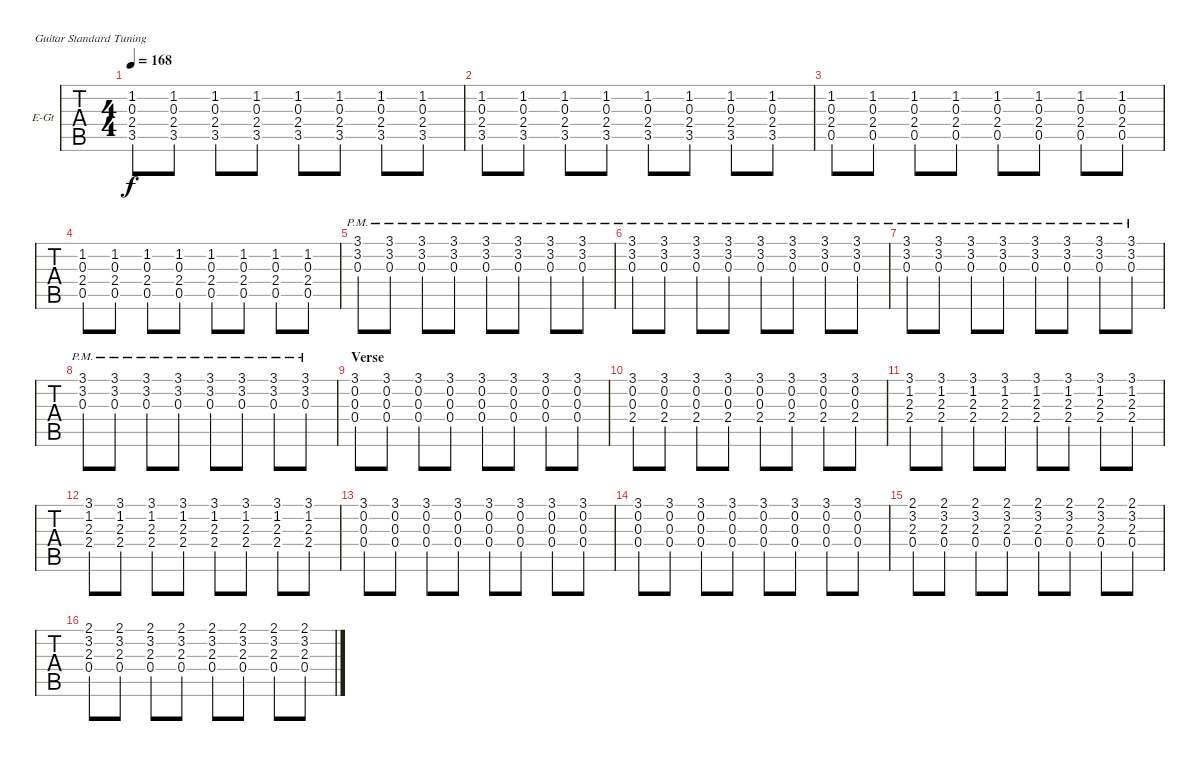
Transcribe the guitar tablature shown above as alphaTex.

\bracketExtendMode groupsimilarinstruments
\firstSystemTrackNameOrientation horizontal
\otherSystemsTrackNameOrientation horizontal
\track ("Nick" "E-Gt") {instrument overdrivenguitar}
\staff {tabs}
\tuning (E4 B3 G3 D3 A2 E2)
\ts (4 4)
\tempo 168
\clef g2
\ks c
(1.2 0.3 2.4 3.5).8{dy f} (1.2 0.3 2.4 3.5).8 (1.2 0.3 2.4 3.5).8 (1.2 0.3 2.4 3.5).8 (1.2 0.3 2.4 3.5).8 (1.2 0.3 2.4 3.5).8 (1.2 0.3 2.4 3.5).8 (1.2 0.3 2.4 3.5).8 |
(1.2 0.3 2.4 3.5).8 (1.2 0.3 2.4 3.5).8 (1.2 0.3 2.4 3.5).8 (1.2 0.3 2.4 3.5).8 (1.2 0.3 2.4 3.5).8 (1.2 0.3 2.4 3.5).8 (1.2 0.3 2.4 3.5).8 (1.2 0.3 2.4 3.5).8 |
(1.2 0.3 2.4 0.5).8 (1.2 0.3 2.4 0.5).8 (1.2 0.3 2.4 0.5).8 (1.2 0.3 2.4 0.5).8 (1.2 0.3 2.4 0.5).8 (1.2 0.3 2.4 0.5).8 (1.2 0.3 2.4 0.5).8 (1.2 0.3 2.4 0.5).8 |
(1.2 0.3 2.4 0.5).8 (1.2 0.3 2.4 0.5).8 (1.2 0.3 2.4 0.5).8 (1.2 0.3 2.4 0.5).8 (1.2 0.3 2.4 0.5).8 (1.2 0.3 2.4 0.5).8 (1.2 0.3 2.4 0.5).8 (1.2 0.3 2.4 0.5).8 |
(3.1{pm} 3.2{pm} 0.3{pm}).8 (3.1{pm} 3.2{pm} 0.3{pm}).8 (3.1{pm} 3.2{pm} 0.3{pm}).8 (3.1{pm} 3.2{pm} 0.3{pm}).8 (3.1{pm} 3.2{pm} 0.3{pm}).8 (3.1{pm} 3.2{pm} 0.3{pm}).8 (3.1{pm} 3.2{pm} 0.3{pm}).8 (3.1{pm} 3.2{pm} 0.3{pm}).8 |
(3.1{pm} 3.2{pm} 0.3{pm}).8 (3.1{pm} 3.2{pm} 0.3{pm}).8 (3.1{pm} 3.2{pm} 0.3{pm}).8 (3.1{pm} 3.2{pm} 0.3{pm}).8 (3.1{pm} 3.2{pm} 0.3{pm}).8 (3.1{pm} 3.2{pm} 0.3{pm}).8 (3.1{pm} 3.2{pm} 0.3{pm}).8 (3.1{pm} 3.2{pm} 0.3{pm}).8 |
(3.1{pm} 3.2{pm} 0.3{pm}).8 (3.1{pm} 3.2{pm} 0.3{pm}).8 (3.1{pm} 3.2{pm} 0.3{pm}).8 (3.1{pm} 3.2{pm} 0.3{pm}).8 (3.1{pm} 3.2{pm} 0.3{pm}).8 (3.1{pm} 3.2{pm} 0.3{pm}).8 (3.1{pm} 3.2{pm} 0.3{pm}).8 (3.1{pm} 3.2{pm} 0.3{pm}).8 |
(3.1{pm} 3.2{pm} 0.3{pm}).8 (3.1{pm} 3.2{pm} 0.3{pm}).8 (3.1{pm} 3.2{pm} 0.3{pm}).8 (3.1{pm} 3.2{pm} 0.3{pm}).8 (3.1{pm} 3.2{pm} 0.3{pm}).8 (3.1{pm} 3.2{pm} 0.3{pm}).8 (3.1{pm} 3.2{pm} 0.3{pm}).8 (3.1{pm} 3.2{pm} 0.3{pm}).8 |
\section ("" "Verse")
(3.1 0.2 0.3 0.4).8 (3.1 0.2 0.3 0.4).8 (3.1 0.2 0.3 0.4).8 (3.1 0.2 0.3 0.4).8 (3.1 0.2 0.3 0.4).8 (3.1 0.2 0.3 0.4).8 (3.1 0.2 0.3 0.4).8 (3.1 0.2 0.3 0.4).8 |
(3.1 0.2 0.3 2.4).8 (3.1 0.2 0.3 2.4).8 (3.1 0.2 0.3 2.4).8 (3.1 0.2 0.3 2.4).8 (3.1 0.2 0.3 2.4).8 (3.1 0.2 0.3 2.4).8 (3.1 0.2 0.3 2.4).8 (3.1 0.2 0.3 2.4).8 |
(3.1 1.2 2.3 2.4).8 (3.1 1.2 2.3 2.4).8 (3.1 1.2 2.3 2.4).8 (3.1 1.2 2.3 2.4).8 (3.1 1.2 2.3 2.4).8 (3.1 1.2 2.3 2.4).8 (3.1 1.2 2.3 2.4).8 (3.1 1.2 2.3 2.4).8 |
(3.1 1.2 2.3 2.4).8 (3.1 1.2 2.3 2.4).8 (3.1 1.2 2.3 2.4).8 (3.1 1.2 2.3 2.4).8 (3.1 1.2 2.3 2.4).8 (3.1 1.2 2.3 2.4).8 (3.1 1.2 2.3 2.4).8 (3.1 1.2 2.3 2.4).8 |
(3.1 0.2 0.3 0.4).8 (3.1 0.2 0.3 0.4).8 (3.1 0.2 0.3 0.4).8 (3.1 0.2 0.3 0.4).8 (3.1 0.2 0.3 0.4).8 (3.1 0.2 0.3 0.4).8 (3.1 0.2 0.3 0.4).8 (3.1 0.2 0.3 0.4).8 |
(3.1 0.2 0.3 0.4).8 (3.1 0.2 0.3 0.4).8 (3.1 0.2 0.3 0.4).8 (3.1 0.2 0.3 0.4).8 (3.1 0.2 0.3 0.4).8 (3.1 0.2 0.3 0.4).8 (3.1 0.2 0.3 0.4).8 (3.1 0.2 0.3 0.4).8 |
(2.1 3.2 2.3 0.4).8 (2.1 3.2 2.3 0.4).8 (2.1 3.2 2.3 0.4).8 (2.1 3.2 2.3 0.4).8 (2.1 3.2 2.3 0.4).8 (2.1 3.2 2.3 0.4).8 (2.1 3.2 2.3 0.4).8 (2.1 3.2 2.3 0.4).8 |
(2.1 3.2 2.3 0.4).8 (2.1 3.2 2.3 0.4).8 (2.1 3.2 2.3 0.4).8 (2.1 3.2 2.3 0.4).8 (2.1 3.2 2.3 0.4).8 (2.1 3.2 2.3 0.4).8 (2.1 3.2 2.3 0.4).8 (2.1 3.2 2.3 0.4).8
